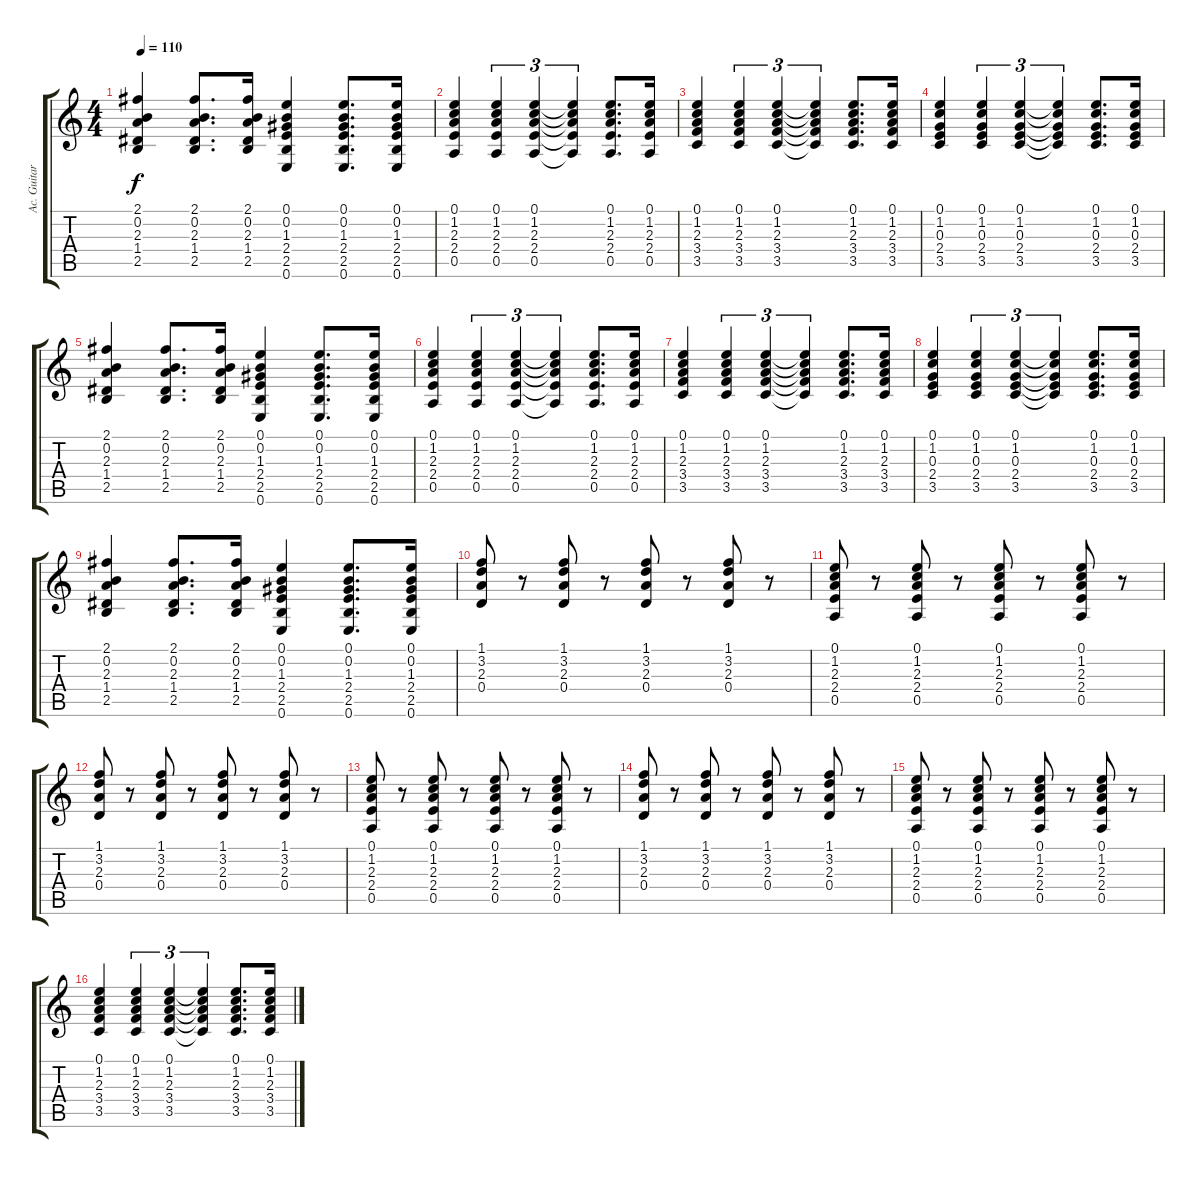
\track ("Ac. Guitar - N. Gallagher" "Ac. Guitar") {instrument acousticguitarsteel}
\staff {score tabs}
\tuning (E4 B3 G3 D3 A2 E2) {hide}
\ts (4 4)
\tempo 110
\clef g2
\ks c
(2.1 0.2 2.3 1.4 2.5).4{dy f} (2.1 0.2 2.3 1.4 2.5).8{d} (2.1 0.2 2.3 1.4 2.5).16 (0.1 0.2 1.3 2.4 2.5 0.6).4 (0.1 0.2 1.3 2.4 2.5 0.6).8{d} (0.1 0.2 1.3 2.4 2.5 0.6).16 |
(0.1 1.2 2.3 2.4 0.5).4 (0.1 1.2 2.3 2.4 0.5).4{tu (3 2)} (0.1 1.2 2.3 2.4 0.5).4{tu (3 2)} (0.1{t} 1.2{t} 2.3{t} 2.4{t} 0.5{t}).4{tu (3 2)} (0.1 1.2 2.3 2.4 0.5).8{d} (0.1 1.2 2.3 2.4 0.5).16 |
(0.1 1.2 2.3 3.4 3.5).4 (0.1 1.2 2.3 3.4 3.5).4{tu (3 2)} (0.1 1.2 2.3 3.4 3.5).4{tu (3 2)} (0.1{t} 1.2{t} 2.3{t} 3.4{t} 3.5{t}).4{tu (3 2)} (0.1 1.2 2.3 3.4 3.5).8{d} (0.1 1.2 2.3 3.4 3.5).16 |
(0.1 1.2 0.3 2.4 3.5).4 (0.1 1.2 0.3 2.4 3.5).4{tu (3 2)} (0.1 1.2 0.3 2.4 3.5).4{tu (3 2)} (0.1{t} 1.2{t} 0.3{t} 2.4{t} 3.5{t}).4{tu (3 2)} (0.1 1.2 0.3 2.4 3.5).8{d} (0.1 1.2 0.3 2.4 3.5).16 |
(2.1 0.2 2.3 1.4 2.5).4 (2.1 0.2 2.3 1.4 2.5).8{d} (2.1 0.2 2.3 1.4 2.5).16 (0.1 0.2 1.3 2.4 2.5 0.6).4 (0.1 0.2 1.3 2.4 2.5 0.6).8{d} (0.1 0.2 1.3 2.4 2.5 0.6).16 |
(0.1 1.2 2.3 2.4 0.5).4 (0.1 1.2 2.3 2.4 0.5).4{tu (3 2)} (0.1 1.2 2.3 2.4 0.5).4{tu (3 2)} (0.1{t} 1.2{t} 2.3{t} 2.4{t} 0.5{t}).4{tu (3 2)} (0.1 1.2 2.3 2.4 0.5).8{d} (0.1 1.2 2.3 2.4 0.5).16 |
(0.1 1.2 2.3 3.4 3.5).4 (0.1 1.2 2.3 3.4 3.5).4{tu (3 2)} (0.1 1.2 2.3 3.4 3.5).4{tu (3 2)} (0.1{t} 1.2{t} 2.3{t} 3.4{t} 3.5{t}).4{tu (3 2)} (0.1 1.2 2.3 3.4 3.5).8{d} (0.1 1.2 2.3 3.4 3.5).16 |
(0.1 1.2 0.3 2.4 3.5).4 (0.1 1.2 0.3 2.4 3.5).4{tu (3 2)} (0.1 1.2 0.3 2.4 3.5).4{tu (3 2)} (0.1{t} 1.2{t} 0.3{t} 2.4{t} 3.5{t}).4{tu (3 2)} (0.1 1.2 0.3 2.4 3.5).8{d} (0.1 1.2 0.3 2.4 3.5).16 |
(2.1 0.2 2.3 1.4 2.5).4 (2.1 0.2 2.3 1.4 2.5).8{d} (2.1 0.2 2.3 1.4 2.5).16 (0.1 0.2 1.3 2.4 2.5 0.6).4 (0.1 0.2 1.3 2.4 2.5 0.6).8{d} (0.1 0.2 1.3 2.4 2.5 0.6).16 |
(1.1 3.2 2.3 0.4).8 r.8 (1.1 3.2 2.3 0.4).8 r.8 (1.1 3.2 2.3 0.4).8 r.8 (1.1 3.2 2.3 0.4).8 r.8 |
(0.1 1.2 2.3 2.4 0.5).8 r.8 (0.1 1.2 2.3 2.4 0.5).8 r.8 (0.1 1.2 2.3 2.4 0.5).8 r.8 (0.1 1.2 2.3 2.4 0.5).8 r.8 |
(1.1 3.2 2.3 0.4).8 r.8 (1.1 3.2 2.3 0.4).8 r.8 (1.1 3.2 2.3 0.4).8 r.8 (1.1 3.2 2.3 0.4).8 r.8 |
(0.1 1.2 2.3 2.4 0.5).8 r.8 (0.1 1.2 2.3 2.4 0.5).8 r.8 (0.1 1.2 2.3 2.4 0.5).8 r.8 (0.1 1.2 2.3 2.4 0.5).8 r.8 |
(1.1 3.2 2.3 0.4).8 r.8 (1.1 3.2 2.3 0.4).8 r.8 (1.1 3.2 2.3 0.4).8 r.8 (1.1 3.2 2.3 0.4).8 r.8 |
(0.1 1.2 2.3 2.4 0.5).8 r.8 (0.1 1.2 2.3 2.4 0.5).8 r.8 (0.1 1.2 2.3 2.4 0.5).8 r.8 (0.1 1.2 2.3 2.4 0.5).8 r.8 |
(0.1 1.2 2.3 3.4 3.5).4 (0.1 1.2 2.3 3.4 3.5).4{tu (3 2)} (0.1 1.2 2.3 3.4 3.5).4{tu (3 2)} (0.1{t} 1.2{t} 2.3{t} 3.4{t} 3.5{t}).4{tu (3 2)} (0.1 1.2 2.3 3.4 3.5).8{d} (0.1 1.2 2.3 3.4 3.5).16
